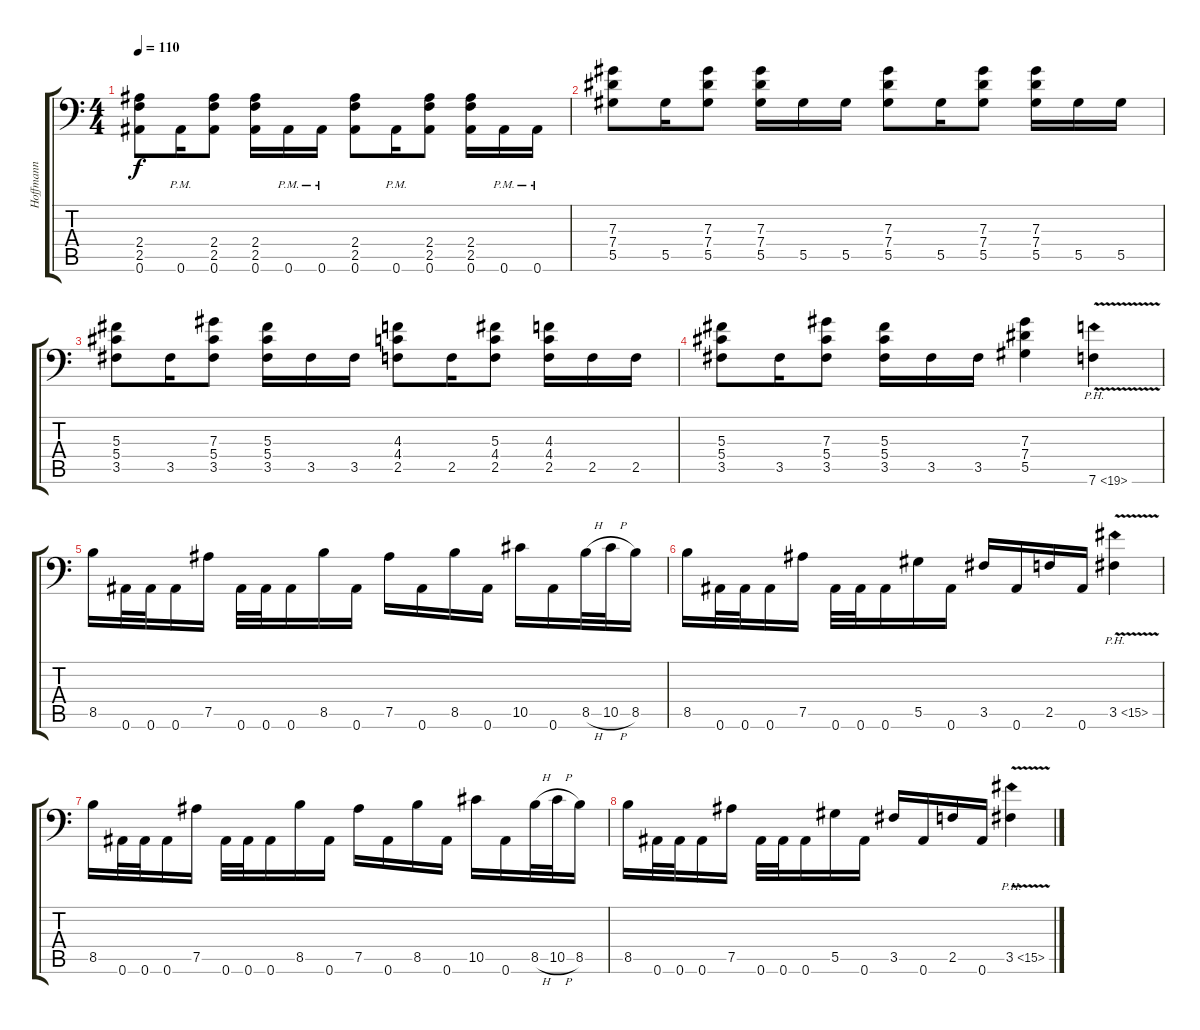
\track ("Hoffmann" "Hoffmann") {instrument distortionguitar}
\staff {score tabs}
\tuning (Bb3 F3 Db3 Ab2 Eb2 Bb1) {hide}
\ts (4 4)
\tempo 110
\clef f4
\ks c
(2.4 2.5 0.6).8{dy f} 0.6{pm}.16 (2.4 2.5 0.6).8 (2.4 2.5 0.6).16 0.6{pm}.16 0.6{pm}.16 (2.4 2.5 0.6).8 0.6{pm}.16 (2.4 2.5 0.6).8 (2.4 2.5 0.6).16 0.6{pm}.16 0.6{pm}.16 |
(7.3 7.4 5.5).8 5.5.16 (7.3 7.4 5.5).8 (7.3 7.4 5.5).16 5.5.16 5.5.16 (7.3 7.4 5.5).8 5.5.16 (7.3 7.4 5.5).8 (7.3 7.4 5.5).16 5.5.16 5.5.16 |
(5.3 5.4 3.5).8 3.5.16 (7.3 5.4 3.5).8 (5.3 5.4 3.5).16 3.5.16 3.5.16 (4.3 4.4 2.5).8 2.5.16 (5.3 4.4 2.5).8 (4.3 4.4 2.5).16 2.5.16 2.5.16 |
(5.3 5.4 3.5).8 3.5.16 (7.3 5.4 3.5).8 (5.3 5.4 3.5).16 3.5.16 3.5.16 (7.3 7.4 5.5).4 7.6{ph 12 v}.4 |
8.5.16 0.6.32 0.6.32 0.6.16 7.5.16 0.6.32 0.6.32 0.6.16 8.5.16 0.6.16 7.5.16 0.6.16 8.5.16 0.6.16 10.5.16 0.6.16 8.5{h}.32 10.5{h}.32 8.5.16 |
8.5.16 0.6.32 0.6.32 0.6.16 7.5.16 0.6.32 0.6.32 0.6.16 5.5.16 0.6.16 3.5.16 0.6.16 2.5.16 0.6.16 3.5{ph 12 v}.4 |
8.5.16 0.6.32 0.6.32 0.6.16 7.5.16 0.6.32 0.6.32 0.6.16 8.5.16 0.6.16 7.5.16 0.6.16 8.5.16 0.6.16 10.5.16 0.6.16 8.5{h}.32 10.5{h}.32 8.5.16 |
8.5.16 0.6.32 0.6.32 0.6.16 7.5.16 0.6.32 0.6.32 0.6.16 5.5.16 0.6.16 3.5.16 0.6.16 2.5.16 0.6.16 3.5{ph 12 v}.4
